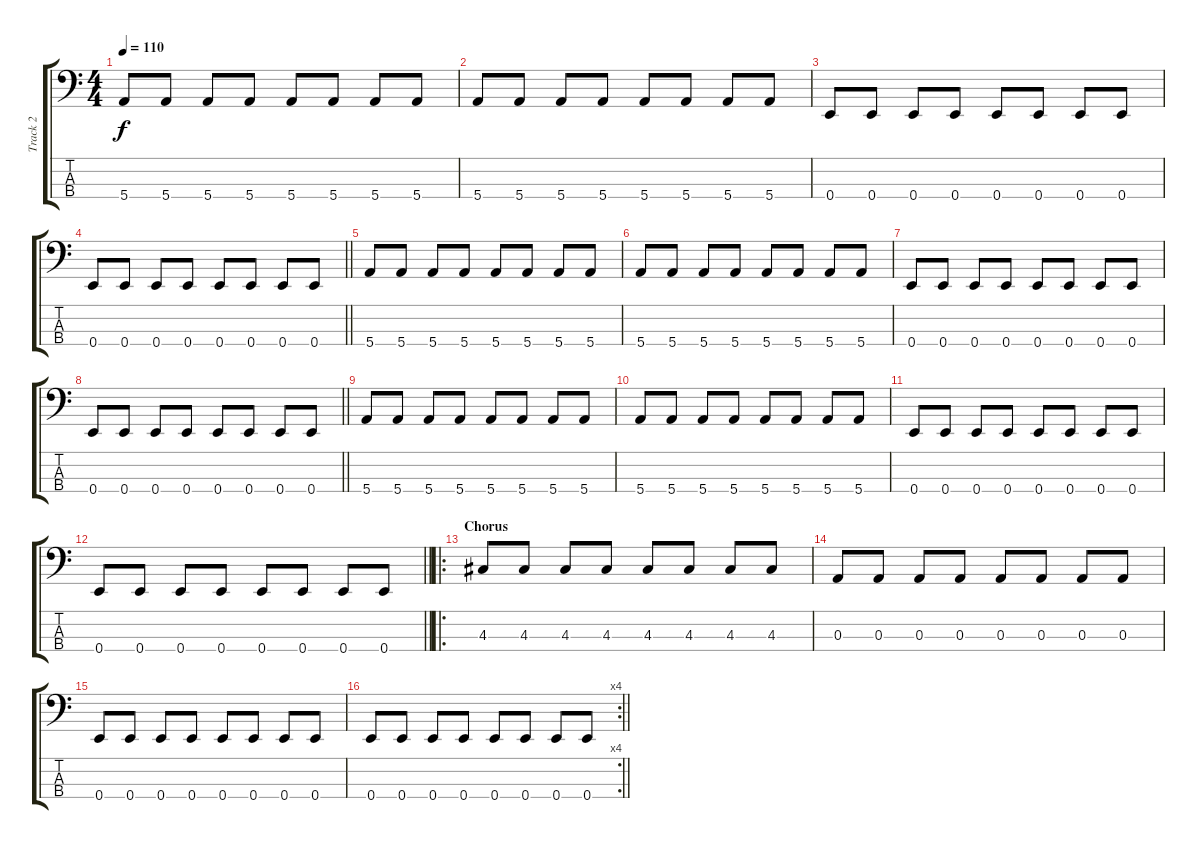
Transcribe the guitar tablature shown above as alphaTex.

\track ("Track 2" "Track 2") {instrument electricbassfinger bank 6}
\staff {score tabs}
\tuning (G2 D2 A1 E1) {hide}
\ts (4 4)
\tempo 110
\clef f4
\ks c
5.4.8{dy f} 5.4.8 5.4.8 5.4.8 5.4.8 5.4.8 5.4.8 5.4.8 |
5.4.8 5.4.8 5.4.8 5.4.8 5.4.8 5.4.8 5.4.8 5.4.8 |
0.4.8 0.4.8 0.4.8 0.4.8 0.4.8 0.4.8 0.4.8 0.4.8 |
\barLineRight lightlight
0.4.8 0.4.8 0.4.8 0.4.8 0.4.8 0.4.8 0.4.8 0.4.8 |
5.4.8 5.4.8 5.4.8 5.4.8 5.4.8 5.4.8 5.4.8 5.4.8 |
5.4.8 5.4.8 5.4.8 5.4.8 5.4.8 5.4.8 5.4.8 5.4.8 |
0.4.8 0.4.8 0.4.8 0.4.8 0.4.8 0.4.8 0.4.8 0.4.8 |
\barLineRight lightlight
0.4.8 0.4.8 0.4.8 0.4.8 0.4.8 0.4.8 0.4.8 0.4.8 |
5.4.8 5.4.8 5.4.8 5.4.8 5.4.8 5.4.8 5.4.8 5.4.8 |
5.4.8 5.4.8 5.4.8 5.4.8 5.4.8 5.4.8 5.4.8 5.4.8 |
0.4.8 0.4.8 0.4.8 0.4.8 0.4.8 0.4.8 0.4.8 0.4.8 |
\barLineRight lightlight
0.4.8 0.4.8 0.4.8 0.4.8 0.4.8 0.4.8 0.4.8 0.4.8 |
\ro
\section ("" "Chorus")
4.3.8 4.3.8 4.3.8 4.3.8 4.3.8 4.3.8 4.3.8 4.3.8 |
0.3.8 0.3.8 0.3.8 0.3.8 0.3.8 0.3.8 0.3.8 0.3.8 |
0.4.8 0.4.8 0.4.8 0.4.8 0.4.8 0.4.8 0.4.8 0.4.8 |
\rc 4
\barLineRight lightlight
0.4.8 0.4.8 0.4.8 0.4.8 0.4.8 0.4.8 0.4.8 0.4.8
